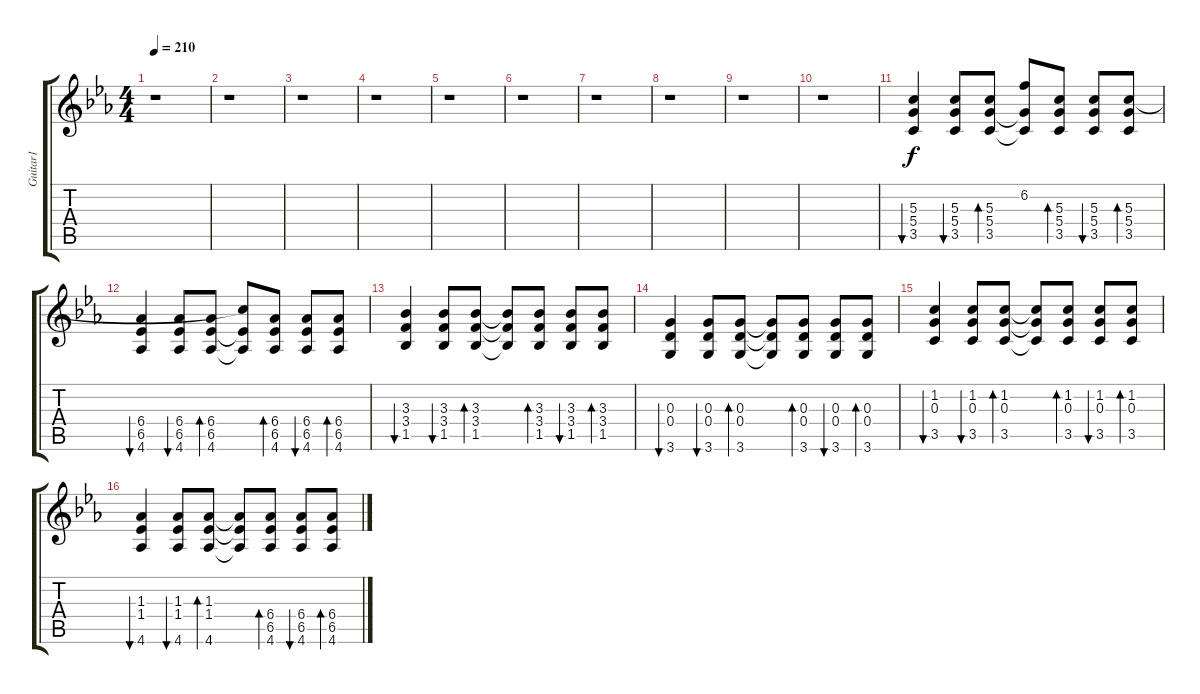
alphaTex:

\track ("Guitar1" "Guitar1") {instrument electricguitarclean}
\staff {score tabs}
\tuning (E4 B3 G3 D3 A2 E2) {hide}
\ts (4 4)
\tempo 210
\clef g2
\ks cminor
r.1{dy f} |
r.1 |
r.1 |
r.1 |
r.1 |
r.1 |
r.1 |
r.1 |
r.1 |
r.1 |
(5.3 5.4 3.5).4{bu 120} (5.3 5.4 3.5).8{bu 120} (5.3 5.4 3.5).8{bd 120} (6.2 5.4{t} 3.5{t}).8 (5.3 5.4 3.5).8{bd 120} (5.3 5.4 3.5).8{bu 120} (5.3 5.4 3.5).8{bd 120} |
(6.4 6.5 4.6).4{bu 120} (6.4 6.5 4.6).8{bu 120} (6.4 6.5 4.6).8{bd 120} (5.3{t} 6.5{t} 4.6{t}).8 (6.4 6.5 4.6).8{bd 120} (6.4 6.5 4.6).8{bu 120} (6.4 6.5 4.6).8{bd 120} |
(3.3 3.4 1.5).4{bu 120} (3.3 3.4 1.5).8{bu 120} (3.3 3.4 1.5).8{bd 120} (3.3{t} 3.4{t} 1.5{t}).8 (3.3 3.4 1.5).8{bd 120} (3.3 3.4 1.5).8{bu 120} (3.3 3.4 1.5).8{bd 120} |
(0.3 0.4 3.6).4{bu 120} (0.3 0.4 3.6).8{bu 120} (0.3 0.4 3.6).8{bd 120} (0.3{t} 0.4{t} 3.6{t}).8 (0.3 0.4 3.6).8{bd 120} (0.3 0.4 3.6).8{bu 120} (0.3 0.4 3.6).8{bd 120} |
(1.2 0.3 3.5).4{bu 120} (1.2 0.3 3.5).8{bu 120} (1.2 0.3 3.5).8{bd 120} (1.2{t} 0.3{t} 3.5{t}).8 (1.2 0.3 3.5).8{bd 120} (1.2 0.3 3.5).8{bu 120} (1.2 0.3 3.5).8{bd 120} |
(1.3 1.4 4.6).4{bu 120} (1.3 1.4 4.6).8{bu 120} (1.3 1.4 4.6).8{bd 120} (1.3{t} 1.4{t} 4.6{t}).8 (6.4 6.5 4.6).8{bd 120} (6.4 6.5 4.6).8{bu 120} (6.4 6.5 4.6).8{bd 120}
